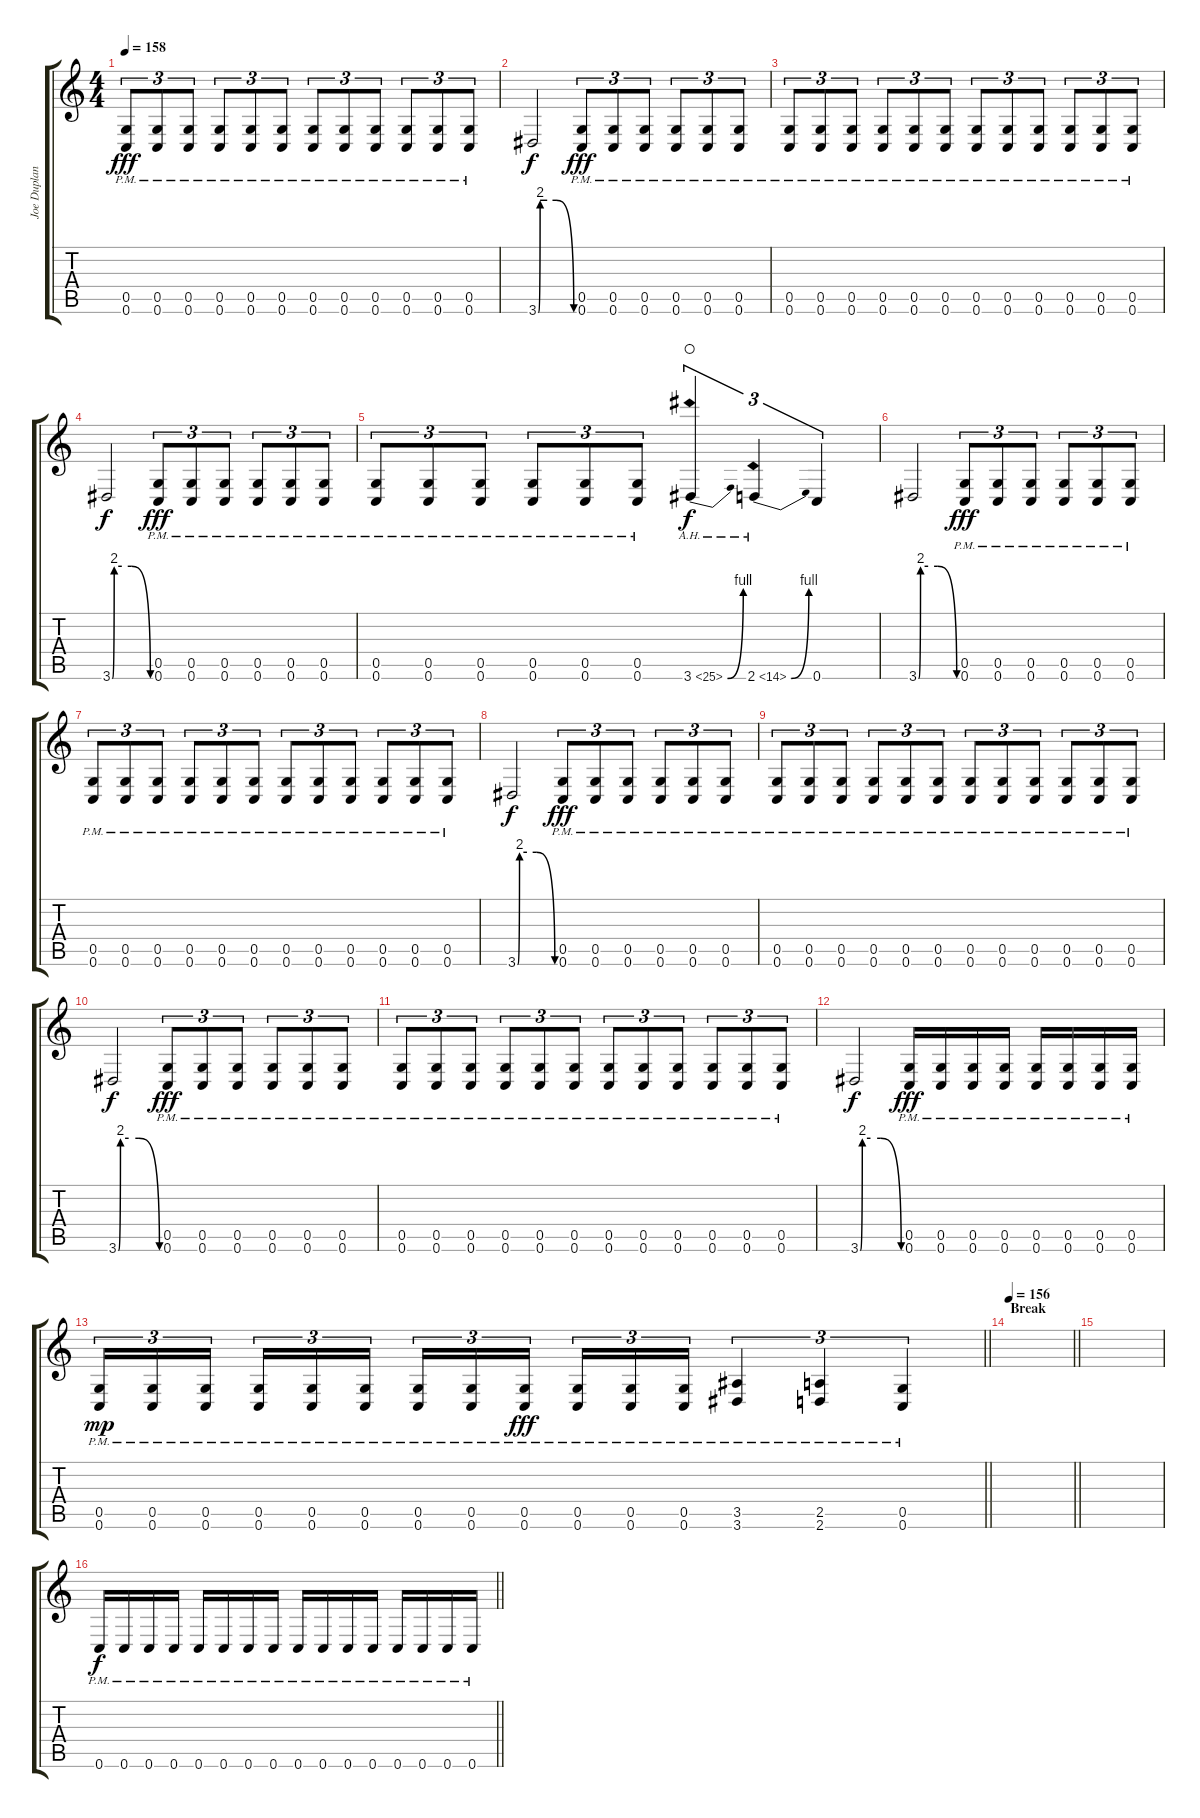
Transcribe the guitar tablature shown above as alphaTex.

\track ("Joe Duplantier" "Joe Duplan") {instrument distortionguitar}
\staff {score tabs}
\tuning (D4 A3 F3 C3 G2 C2) {hide}
\ts (4 4)
\tempo 158
\clef g2
\ks c
(0.5{pm} 0.6{pm}).8{tu (3 2) dy fff} (0.5{pm} 0.6{pm}).8{tu (3 2)} (0.5{pm} 0.6{pm}).8{tu (3 2)} (0.5{pm} 0.6{pm}).8{tu (3 2)} (0.5{pm} 0.6{pm}).8{tu (3 2)} (0.5{pm} 0.6{pm}).8{tu (3 2)} (0.5{pm} 0.6{pm}).8{tu (3 2)} (0.5{pm} 0.6{pm}).8{tu (3 2)} (0.5{pm} 0.6{pm}).8{tu (3 2)} (0.5{pm} 0.6{pm}).8{tu (3 2)} (0.5{pm} 0.6{pm}).8{tu (3 2)} (0.5{pm} 0.6{pm}).8{tu (3 2)} |
3.6{be (custom 0 0 3 8 15 8 30 8 60 0)}.2{dy f} (0.5{pm} 0.6{pm}).8{tu (3 2) dy fff} (0.5{pm} 0.6{pm}).8{tu (3 2)} (0.5{pm} 0.6{pm}).8{tu (3 2)} (0.5{pm} 0.6{pm}).8{tu (3 2)} (0.5{pm} 0.6{pm}).8{tu (3 2)} (0.5{pm} 0.6{pm}).8{tu (3 2)} |
(0.5{pm} 0.6{pm}).8{tu (3 2)} (0.5{pm} 0.6{pm}).8{tu (3 2)} (0.5{pm} 0.6{pm}).8{tu (3 2)} (0.5{pm} 0.6{pm}).8{tu (3 2)} (0.5{pm} 0.6{pm}).8{tu (3 2)} (0.5{pm} 0.6{pm}).8{tu (3 2)} (0.5{pm} 0.6{pm}).8{tu (3 2)} (0.5{pm} 0.6{pm}).8{tu (3 2)} (0.5{pm} 0.6{pm}).8{tu (3 2)} (0.5{pm} 0.6{pm}).8{tu (3 2)} (0.5{pm} 0.6{pm}).8{tu (3 2)} (0.5{pm} 0.6{pm}).8{tu (3 2)} |
3.6{be (custom 0 0 3 8 15 8 30 8 60 0)}.2{dy f} (0.5{pm} 0.6{pm}).8{tu (3 2) dy fff} (0.5{pm} 0.6{pm}).8{tu (3 2)} (0.5{pm} 0.6{pm}).8{tu (3 2)} (0.5{pm} 0.6{pm}).8{tu (3 2)} (0.5{pm} 0.6{pm}).8{tu (3 2)} (0.5{pm} 0.6{pm}).8{tu (3 2)} |
(0.5{pm} 0.6{pm}).8{tu (3 2)} (0.5{pm} 0.6{pm}).8{tu (3 2)} (0.5{pm} 0.6{pm}).8{tu (3 2)} (0.5{pm} 0.6{pm}).8{tu (3 2)} (0.5{pm} 0.6{pm}).8{tu (3 2)} (0.5{pm} 0.6{pm}).8{tu (3 2)} 3.6{be (bend 0 0 60 4) ah 22}.4{tu (3 2) dy f waho} 2.6{be (bend 0 0 60 4) ah 12}.4{tu (3 2)} 0.6.4{tu (3 2)} |
3.6{be (custom 0 0 3 8 15 8 30 8 60 0)}.2 (0.5{pm} 0.6{pm}).8{tu (3 2) dy fff} (0.5{pm} 0.6{pm}).8{tu (3 2)} (0.5{pm} 0.6{pm}).8{tu (3 2)} (0.5{pm} 0.6{pm}).8{tu (3 2)} (0.5{pm} 0.6{pm}).8{tu (3 2)} (0.5{pm} 0.6{pm}).8{tu (3 2)} |
(0.5{pm} 0.6{pm}).8{tu (3 2)} (0.5{pm} 0.6{pm}).8{tu (3 2)} (0.5{pm} 0.6{pm}).8{tu (3 2)} (0.5{pm} 0.6{pm}).8{tu (3 2)} (0.5{pm} 0.6{pm}).8{tu (3 2)} (0.5{pm} 0.6{pm}).8{tu (3 2)} (0.5{pm} 0.6{pm}).8{tu (3 2)} (0.5{pm} 0.6{pm}).8{tu (3 2)} (0.5{pm} 0.6{pm}).8{tu (3 2)} (0.5{pm} 0.6{pm}).8{tu (3 2)} (0.5{pm} 0.6{pm}).8{tu (3 2)} (0.5{pm} 0.6{pm}).8{tu (3 2)} |
3.6{be (custom 0 0 3 8 15 8 30 8 60 0)}.2{dy f} (0.5{pm} 0.6{pm}).8{tu (3 2) dy fff} (0.5{pm} 0.6{pm}).8{tu (3 2)} (0.5{pm} 0.6{pm}).8{tu (3 2)} (0.5{pm} 0.6{pm}).8{tu (3 2)} (0.5{pm} 0.6{pm}).8{tu (3 2)} (0.5{pm} 0.6{pm}).8{tu (3 2)} |
(0.5{pm} 0.6{pm}).8{tu (3 2)} (0.5{pm} 0.6{pm}).8{tu (3 2)} (0.5{pm} 0.6{pm}).8{tu (3 2)} (0.5{pm} 0.6{pm}).8{tu (3 2)} (0.5{pm} 0.6{pm}).8{tu (3 2)} (0.5{pm} 0.6{pm}).8{tu (3 2)} (0.5{pm} 0.6{pm}).8{tu (3 2)} (0.5{pm} 0.6{pm}).8{tu (3 2)} (0.5{pm} 0.6{pm}).8{tu (3 2)} (0.5{pm} 0.6{pm}).8{tu (3 2)} (0.5{pm} 0.6{pm}).8{tu (3 2)} (0.5{pm} 0.6{pm}).8{tu (3 2)} |
3.6{be (custom 0 0 3 8 15 8 30 8 60 0)}.2{dy f} (0.5{pm} 0.6{pm}).8{tu (3 2) dy fff} (0.5{pm} 0.6{pm}).8{tu (3 2)} (0.5{pm} 0.6{pm}).8{tu (3 2)} (0.5{pm} 0.6{pm}).8{tu (3 2)} (0.5{pm} 0.6{pm}).8{tu (3 2)} (0.5{pm} 0.6{pm}).8{tu (3 2)} |
(0.5{pm} 0.6{pm}).8{tu (3 2)} (0.5{pm} 0.6{pm}).8{tu (3 2)} (0.5{pm} 0.6{pm}).8{tu (3 2)} (0.5{pm} 0.6{pm}).8{tu (3 2)} (0.5{pm} 0.6{pm}).8{tu (3 2)} (0.5{pm} 0.6{pm}).8{tu (3 2)} (0.5{pm} 0.6{pm}).8{tu (3 2)} (0.5{pm} 0.6{pm}).8{tu (3 2)} (0.5{pm} 0.6{pm}).8{tu (3 2)} (0.5{pm} 0.6{pm}).8{tu (3 2)} (0.5{pm} 0.6{pm}).8{tu (3 2)} (0.5{pm} 0.6{pm}).8{tu (3 2)} |
3.6{be (custom 0 0 3 8 15 8 30 8 60 0)}.2{dy f} (0.5{pm} 0.6{pm}).16{dy fff} (0.5{pm} 0.6{pm}).16 (0.5{pm} 0.6{pm}).16 (0.5{pm} 0.6{pm}).16 (0.5{pm} 0.6{pm}).16 (0.5{pm} 0.6{pm}).16 (0.5{pm} 0.6{pm}).16 (0.5{pm} 0.6{pm}).16 |
\barLineRight lightlight
(0.5{pm} 0.6{pm}).16{tu (3 2) dy mp} (0.5{pm} 0.6{pm}).16{tu (3 2)} (0.5{pm} 0.6{pm}).16{tu (3 2) beam splitsecondary} (0.5{pm} 0.6{pm}).16{tu (3 2)} (0.5{pm} 0.6{pm}).16{tu (3 2)} (0.5{pm} 0.6{pm}).16{tu (3 2)} (0.5{pm} 0.6{pm}).16{tu (3 2)} (0.5{pm} 0.6{pm}).16{tu (3 2)} (0.5{pm} 0.6{pm}).16{tu (3 2) dy fff beam splitsecondary} (0.5{pm} 0.6{pm}).16{tu (3 2)} (0.5{pm} 0.6{pm}).16{tu (3 2)} (0.5{pm} 0.6{pm}).16{tu (3 2)} (3.5{pm} 3.6{pm}).4{tu (3 2)} (2.5{pm} 2.6{pm}).4{tu (3 2)} (0.5{pm} 0.6{pm}).4{tu (3 2)} |
\section ("" "Break")
\tempo 156
\barLineRight lightlight
|
|
\barLineRight lightlight
0.6{pm}.16{dy f} 0.6{pm}.16 0.6{pm}.16 0.6{pm}.16 0.6{pm}.16 0.6{pm}.16 0.6{pm}.16 0.6{pm}.16 0.6{pm}.16 0.6{pm}.16 0.6{pm}.16 0.6{pm}.16 0.6{pm}.16 0.6{pm}.16 0.6{pm}.16 0.6{pm}.16
